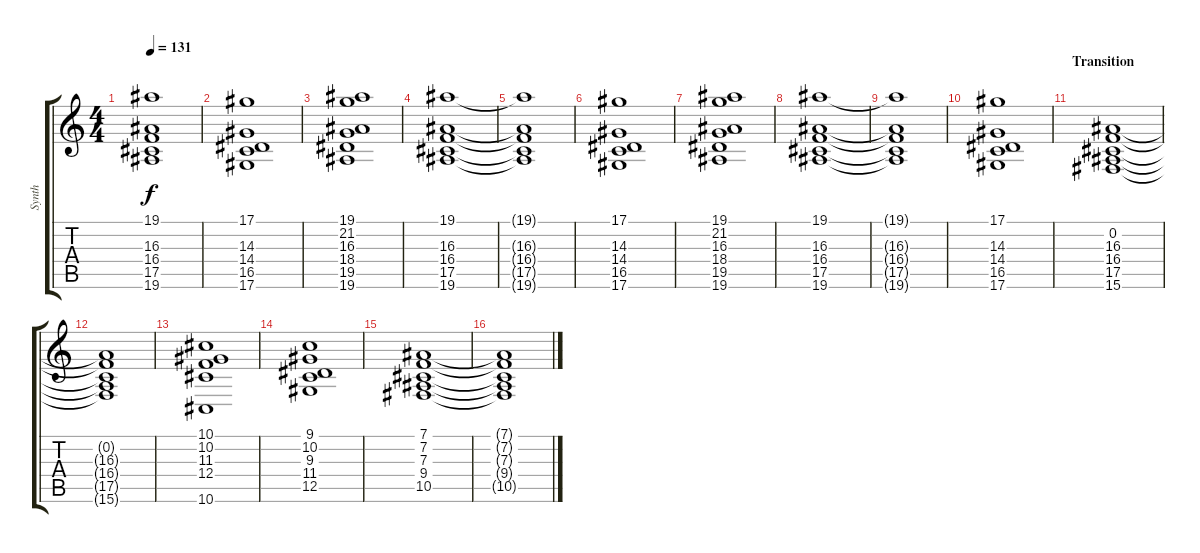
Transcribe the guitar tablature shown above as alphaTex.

\track ("Synth" "Synth") {instrument pad2warm}
\staff {score tabs}
\tuning (Eb4 Bb3 Gb3 Db3 Ab2 Eb2) {hide}
\ts (4 4)
\tempo 131
\clef g2
\ks c
(19.1{t} 16.3{t} 16.4{t} 17.5{t} 19.6{t}).1{dy f} |
(17.1 14.3 14.4 16.5 17.6).1 |
(19.1 21.2 16.3 18.4 19.5 19.6).1 |
(19.1 16.3 16.4 17.5 19.6).1 |
(19.1{t} 16.3{t} 16.4{t} 17.5{t} 19.6{t}).1 |
(17.1 14.3 14.4 16.5 17.6).1 |
(19.1 21.2 16.3 18.4 19.5 19.6).1 |
(19.1 16.3 16.4 17.5 19.6).1 |
(19.1{t} 16.3{t} 16.4{t} 17.5{t} 19.6{t}).1 |
(17.1 14.3 14.4 16.5 17.6).1 |
\section ("" "Transition")
(0.2 16.3 16.4 17.5 15.6).1 |
(0.2{t} 16.3{t} 16.4{t} 17.5{t} 15.6{t}).1 |
(10.1 10.2 11.3 12.4 10.6).1 |
(9.1 10.2 9.3 11.4 12.5).1 |
(7.1 7.2 7.3 9.4 10.5).1 |
(7.1{t} 7.2{t} 7.3{t} 9.4{t} 10.5{t}).1
